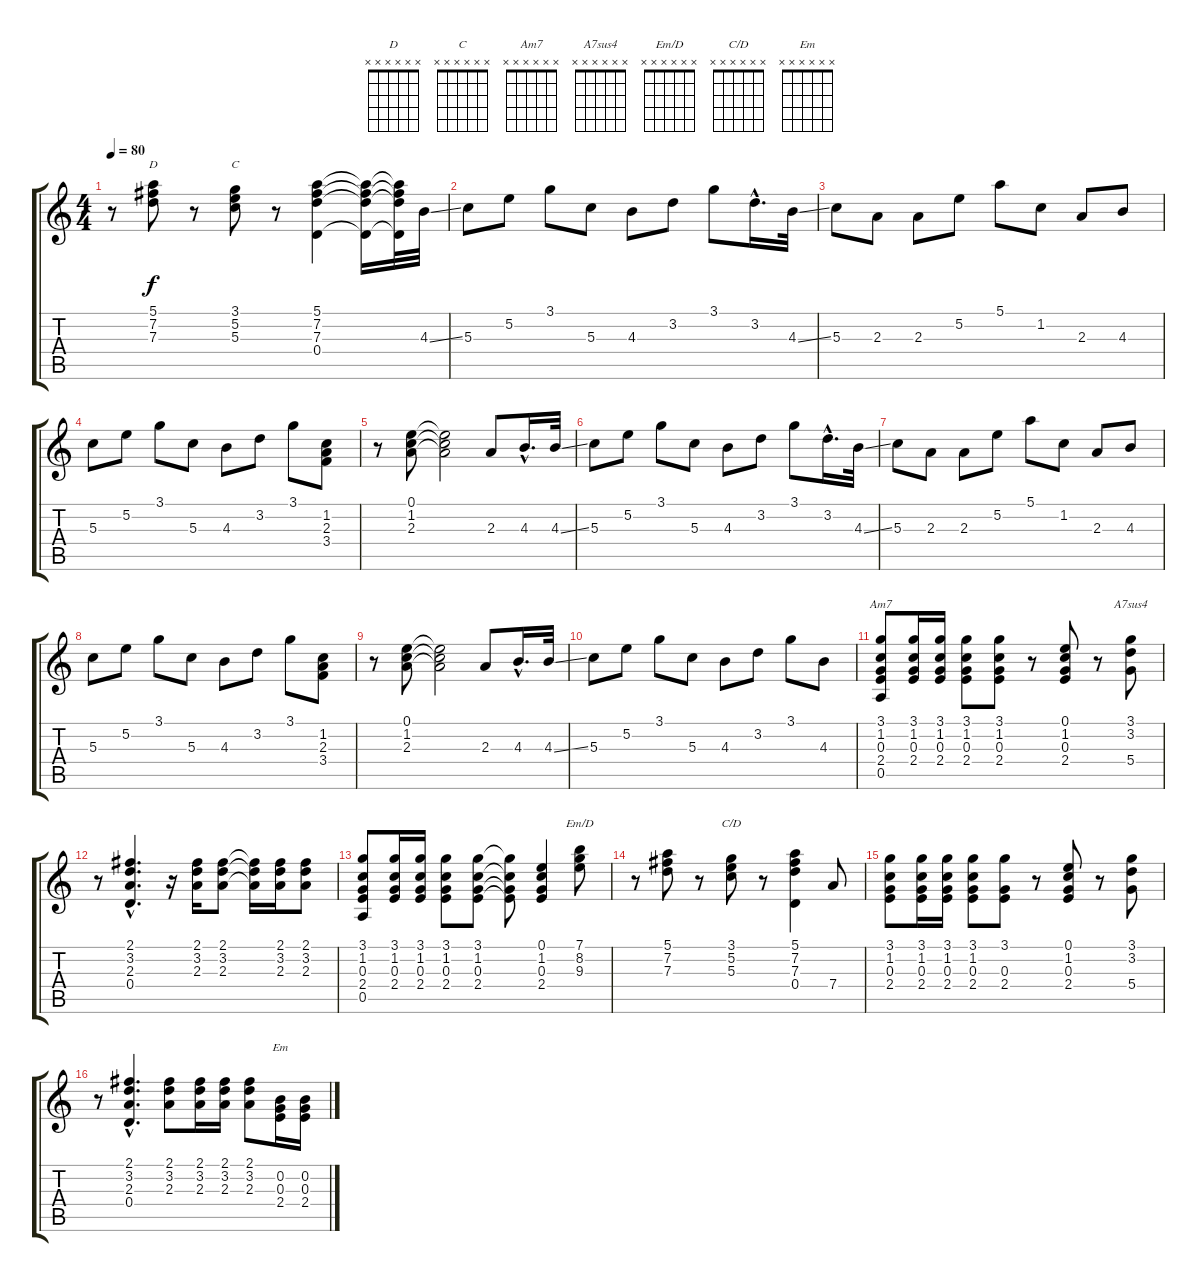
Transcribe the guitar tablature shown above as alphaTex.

\track "" {instrument electricguitarjazz}
\staff {score tabs}
\tuning (E4 B3 G3 D3 A2 E2) {hide}
\chord ("D" x x x x x x) {firstfret 0}
\chord ("C" x x x x x x) {firstfret 0}
\chord ("Am7" x x x x x x) {firstfret 0}
\chord ("A7sus4" x x x x x x) {firstfret 0}
\chord ("Em/D" x x x x x x) {firstfret 0}
\chord ("C/D" x x x x x x) {firstfret 0}
\chord ("Em" x x x x x x) {firstfret 0}
\ts (4 4)
\tempo 80
\clef g2
\ks c
r.8{dy f} (5.1 7.2 7.3).8{ch "D"} r.8 (3.1 5.2 5.3).8{ch "C"} r.8 (5.1 7.2 7.3 0.4).4 (5.1{t} 7.2{t} 7.3{t} 0.4{t}).16 (5.1{t} 7.2{t} 7.3{t} 0.4{t}).32 4.3{ss}.32 |
5.3.8 5.2.8 3.1.8 5.3.8 4.3.8 3.2.8 3.1.8 3.2{hac}.16{d} 4.3{ss}.32 |
5.3.8 2.3.8 2.3.8 5.2.8 5.1.8 1.2.8 2.3.8 4.3.8 |
5.3.8 5.2.8 3.1.8 5.3.8 4.3.8 3.2.8 3.1.8 (1.2 2.3 3.4).8 |
r.8 (0.1 1.2 2.3).8 (0.1{t} 1.2{t} 2.3{t}).2 2.3.8 4.3{hac}.16{d} 4.3{ss}.32 |
5.3.8 5.2.8 3.1.8 5.3.8 4.3.8 3.2.8 3.1.8 3.2{hac}.16{d} 4.3{ss}.32 |
5.3.8 2.3.8 2.3.8 5.2.8 5.1.8 1.2.8 2.3.8 4.3.8 |
5.3.8 5.2.8 3.1.8 5.3.8 4.3.8 3.2.8 3.1.8 (1.2 2.3 3.4).8 |
r.8 (0.1 1.2 2.3).8 (0.1{t} 1.2{t} 2.3{t}).2 2.3.8 4.3{hac}.16{d} 4.3{ss}.32 |
5.3.8 5.2.8 3.1.8 5.3.8 4.3.8 3.2.8 3.1.8 4.3.8 |
(3.1 1.2 0.3 2.4 0.5).8{ch "Am7"} (3.1 1.2 0.3 2.4).16 (3.1 1.2 0.3 2.4).16 (3.1 1.2 0.3 2.4).8 (3.1 1.2 0.3 2.4).8 r.8 (0.1 1.2 0.3 2.4).8 r.8 (3.1 3.2 5.4).8{ch "A7sus4"} |
r.8 (2.1{hac} 3.2{hac} 2.3{hac} 0.4{hac}).4{d} r.16 (2.1 3.2 2.3).16 (2.1 3.2 2.3).8 (2.1{t} 3.2{t} 2.3{t}).16 (2.1 3.2 2.3).16 (2.1 3.2 2.3).8 |
(3.1 1.2 0.3 2.4 0.5).8 (3.1 1.2 0.3 2.4).16 (3.1 1.2 0.3 2.4).16 (3.1 1.2 0.3 2.4).8 (3.1 1.2 0.3 2.4).8 (3.1{t} 1.2{t} 0.3{t} 2.4{t}).8 (0.1 1.2 0.3 2.4).4 (7.1 8.2 9.3).8{ch "Em/D"} |
r.8 (5.1 7.2 7.3).8 r.8 (3.1 5.2 5.3).8{ch "C/D"} r.8 (5.1 7.2 7.3 0.4).4 7.4.8 |
(3.1 1.2 0.3 2.4).8 (3.1 1.2 0.3 2.4).16 (3.1 1.2 0.3 2.4).16 (3.1 1.2 0.3 2.4).8 (3.1 0.3 2.4).8 r.8 (0.1 1.2 0.3 2.4).8 r.8 (3.1 3.2 5.4).8 |
r.8 (2.1{hac} 3.2{hac} 2.3{hac} 0.4{hac}).4{d} (2.1 3.2 2.3).8 (2.1 3.2 2.3).16 (2.1 3.2 2.3).16 (2.1 3.2 2.3).8 (0.2 0.3 2.4).16{ch "Em"} (0.2 0.3 2.4).16
